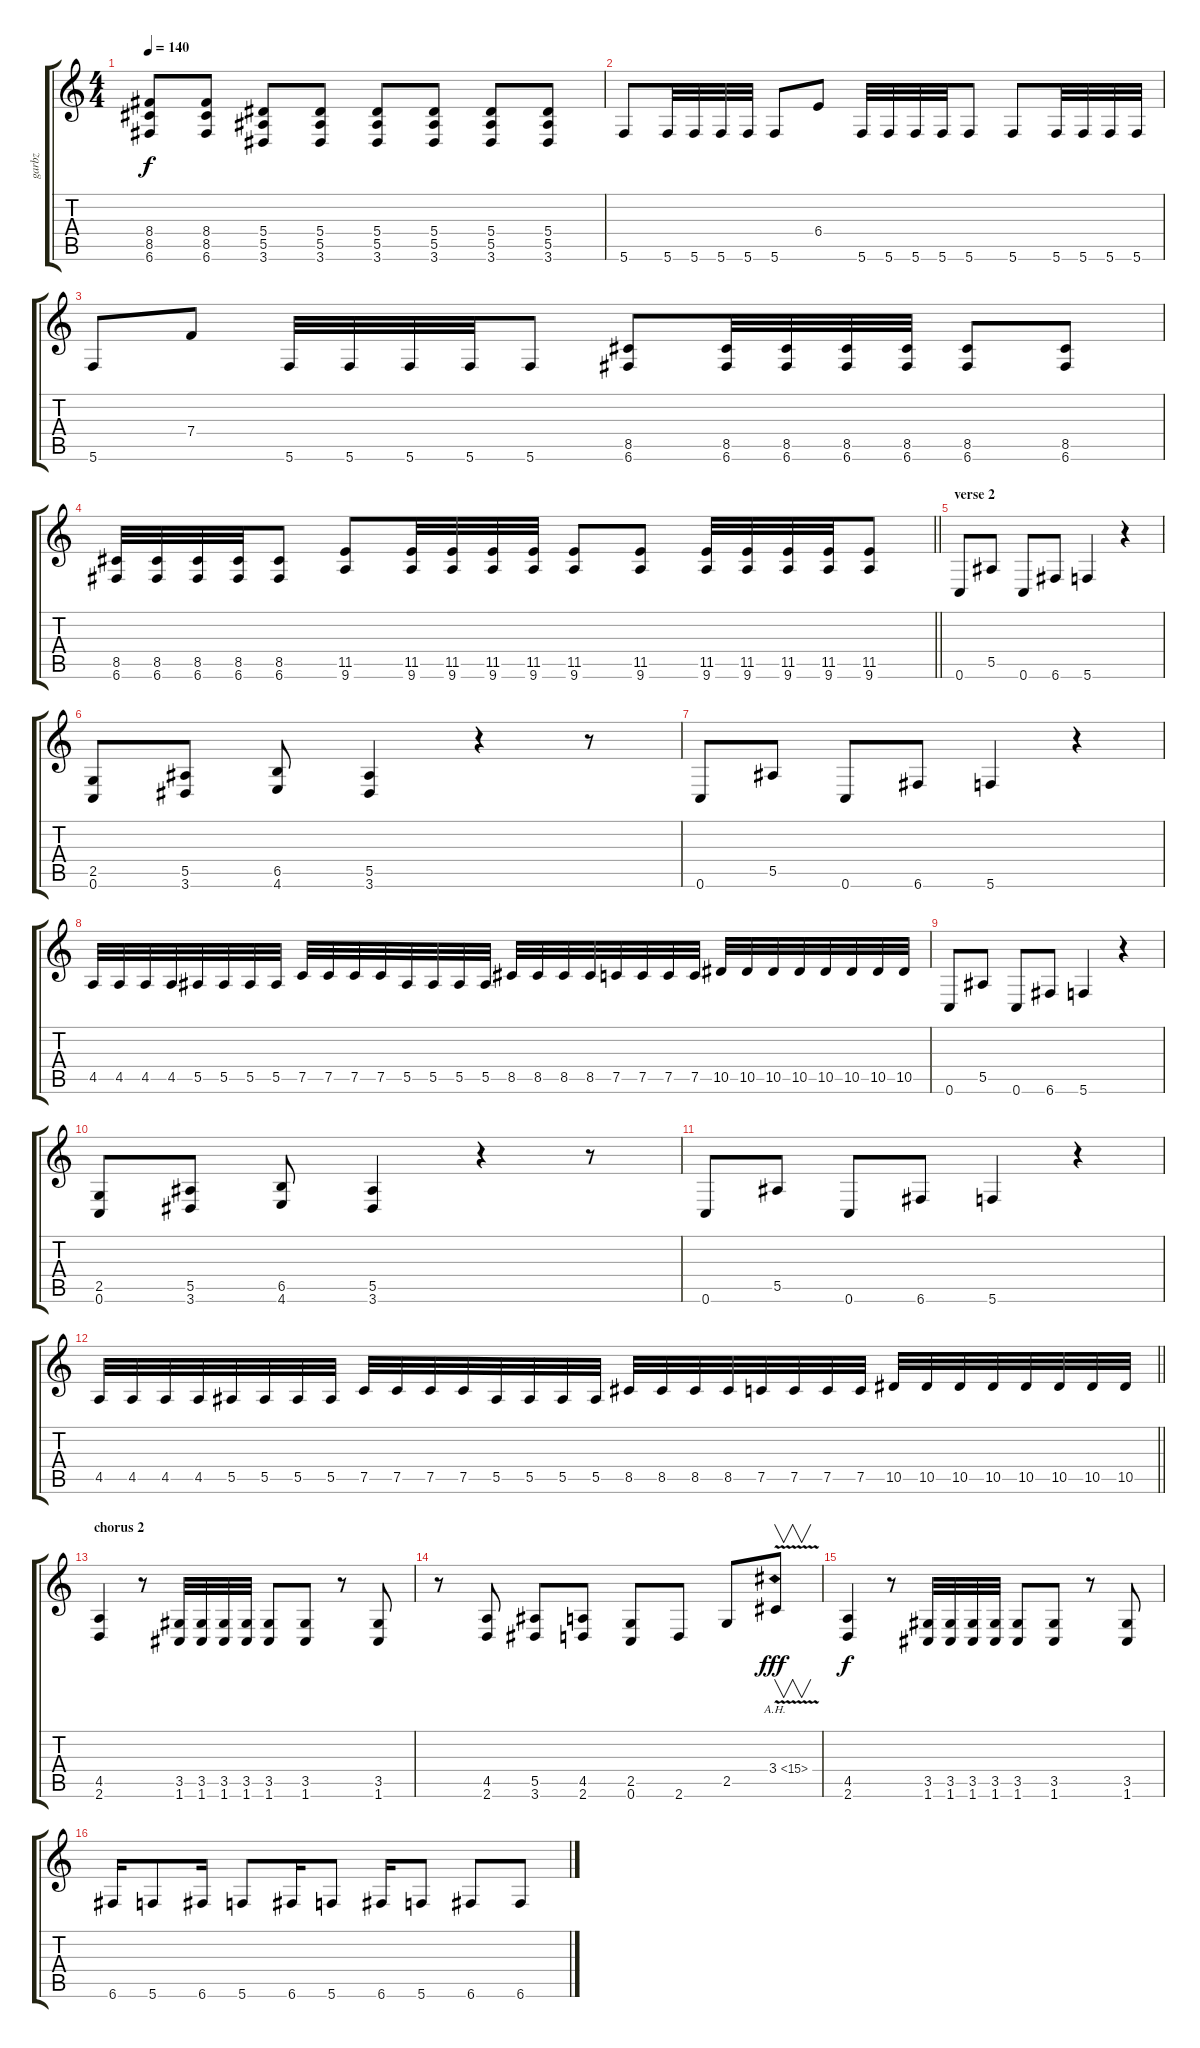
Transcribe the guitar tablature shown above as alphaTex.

\track ("garbz" "garbz") {solo instrument distortionguitar}
\staff {score tabs}
\tuning (C4 G3 Eb3 Bb2 F2 C2) {hide}
\ts (4 4)
\tempo 140
\clef g2
\ks c
(8.4 8.5 6.6).8{dy f} (8.4 8.5 6.6).8 (5.4 5.5 3.6).8 (5.4 5.5 3.6).8 (5.4 5.5 3.6).8 (5.4 5.5 3.6).8 (5.4 5.5 3.6).8 (5.4 5.5 3.6).8 |
5.6.8 5.6.32 5.6.32 5.6.32 5.6.32 5.6.8 6.4.8 5.6.32 5.6.32 5.6.32 5.6.32 5.6.8 5.6.8 5.6.32 5.6.32 5.6.32 5.6.32 |
5.6.8 7.4.8 5.6.32 5.6.32 5.6.32 5.6.32 5.6.8 (8.5 6.6).8 (8.5 6.6).32 (8.5 6.6).32 (8.5 6.6).32 (8.5 6.6).32 (8.5 6.6).8 (8.5 6.6).8 |
\barLineRight lightlight
(8.5 6.6).32 (8.5 6.6).32 (8.5 6.6).32 (8.5 6.6).32 (8.5 6.6).8 (11.5 9.6).8 (11.5 9.6).32 (11.5 9.6).32 (11.5 9.6).32 (11.5 9.6).32 (11.5 9.6).8 (11.5 9.6).8 (11.5 9.6).32 (11.5 9.6).32 (11.5 9.6).32 (11.5 9.6).32 (11.5 9.6).8 |
\section ("" "verse 2")
0.6.8 5.5.8 0.6.8 6.6.8 5.6.4 r.4 |
(2.5 0.6).8 (5.5 3.6).8 (6.5 4.6).8 (5.5 3.6).4 r.4 r.8 |
0.6.8 5.5.8 0.6.8 6.6.8 5.6.4 r.4 |
4.5.32 4.5.32 4.5.32 4.5.32 5.5.32 5.5.32 5.5.32 5.5.32 7.5.32 7.5.32 7.5.32 7.5.32 5.5.32 5.5.32 5.5.32 5.5.32 8.5.32 8.5.32 8.5.32 8.5.32 7.5.32 7.5.32 7.5.32 7.5.32 10.5.32 10.5.32 10.5.32 10.5.32 10.5.32 10.5.32 10.5.32 10.5.32 |
0.6.8 5.5.8 0.6.8 6.6.8 5.6.4 r.4 |
(2.5 0.6).8 (5.5 3.6).8 (6.5 4.6).8 (5.5 3.6).4 r.4 r.8 |
0.6.8 5.5.8 0.6.8 6.6.8 5.6.4 r.4 |
\barLineRight lightlight
4.5.32 4.5.32 4.5.32 4.5.32 5.5.32 5.5.32 5.5.32 5.5.32 7.5.32 7.5.32 7.5.32 7.5.32 5.5.32 5.5.32 5.5.32 5.5.32 8.5.32 8.5.32 8.5.32 8.5.32 7.5.32 7.5.32 7.5.32 7.5.32 10.5.32 10.5.32 10.5.32 10.5.32 10.5.32 10.5.32 10.5.32 10.5.32 |
\section ("" "chorus 2")
(4.5 2.6).4 r.8 (3.5 1.6).32 (3.5 1.6).32 (3.5 1.6).32 (3.5 1.6).32 (3.5 1.6).8 (3.5 1.6).8 r.8 (3.5 1.6).8 |
r.8 (4.5 2.6).8 (5.5 3.6).8 (4.5 2.6).8 (2.5 0.6).8 2.6.8 2.5.8 3.4{ah 12 v}.8{v dy fff} |
(4.5 2.6).4{dy f} r.8 (3.5 1.6).32 (3.5 1.6).32 (3.5 1.6).32 (3.5 1.6).32 (3.5 1.6).8 (3.5 1.6).8 r.8 (3.5 1.6).8 |
6.6.16 5.6.8 6.6.16 5.6.8 6.6.16 5.6.8 6.6.16 5.6.8 6.6.8 6.6.8
